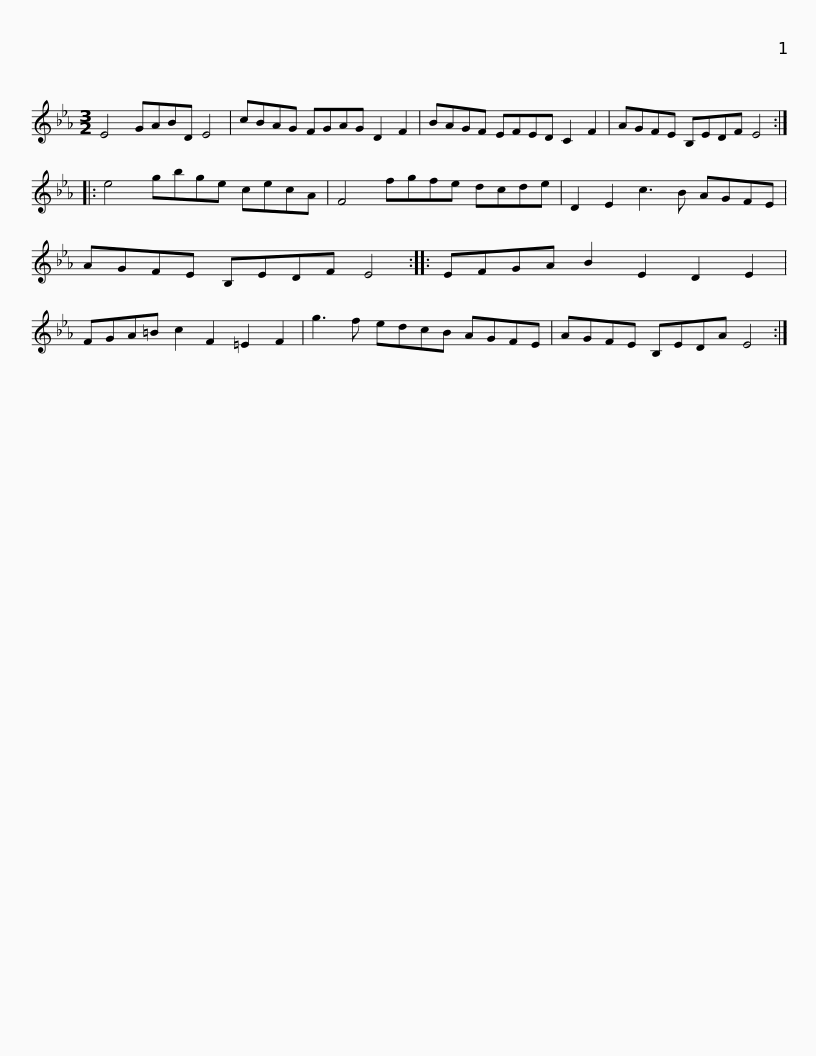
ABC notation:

X:1
L:1/8
M:3/2
I:linebreak $
K:Cmin
V:1 treble
V:1
 E4 GABD E4 | cBAG FGAG D2 F2 | BAGF EFED C2 F2 | AGFE B,EDF E4 ::$ e4 gbge cecA | %5
 F4 fgfe dcde | D2 E2 c3 B AGFE | AGFE B,EDF E4 ::$ EFGA B2 E2 D2 E2 | FGA=B c2 F2 =E2 F2 | %10
 g3 f edcB AGFE | AGFE B,EDA E4 :| %12
